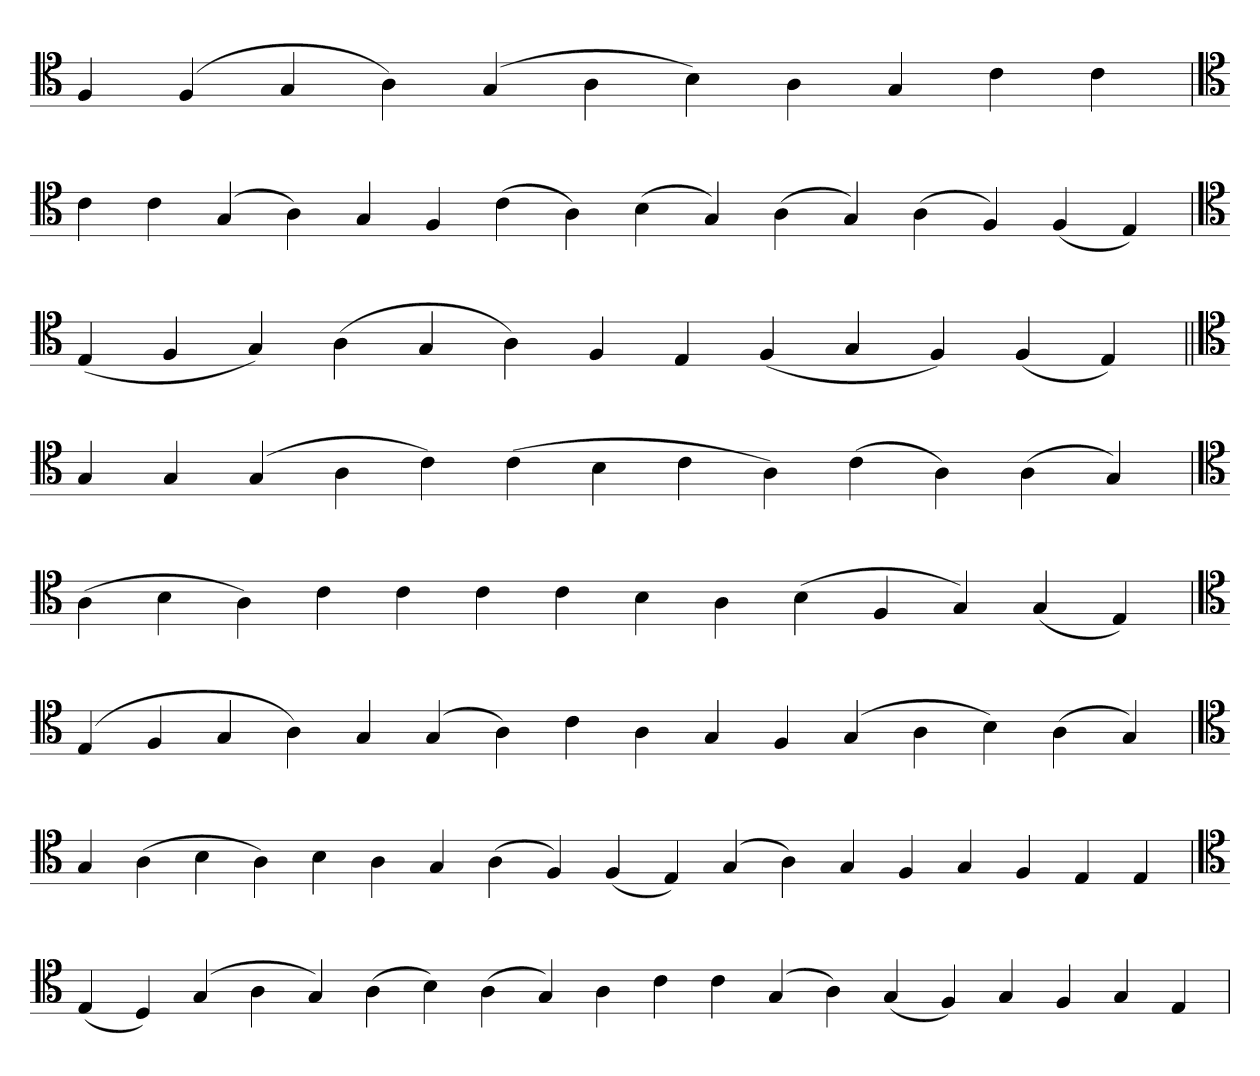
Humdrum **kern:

**kern
*part1
*staff1
*clefC4
=
4F
(4F
4G
4A)
(4G
4A
4B)
4A
4G
4c
4c
=`
*clefC4
4c
4c
(4G
4A)
4G
4F
(4c
4A)
(4B
4G)
(4A
4G)
(4A
4F)
(4F
4E)
='
*clefC4
(4E
4F
4G)
(4A
4G
4A)
4F
4E
(4F
4G
4F)
(4F
4E)
=||
*clefC4
4G
4G
(4G
4A
4c)
(4c
4B
4c
4A)
(4c
4A)
(4A
4G)
=`
*clefC4
(4A
4B
4A)
4c
4c
4c
4c
4B
4A
(4B
4F
4G)
(4G
4E)
='
*clefC4
(4E
4F
4G
4A)
4G
(4G
4A)
4c
4A
4G
4F
(4G
4A
4B)
(4A
4G)
=`
*clefC4
4G
(4A
4B
4A)
4B
4A
4G
(4A
4F)
(4F
4E)
(4G
4A)
4G
4F
4G
4F
4E
4E
=
*clefC4
(4E
4D)
(4G
4A
4G)
(4A
4B)
(4A
4G)
4A
4c
4c
(4G
4A)
(4G
4F)
4G
4F
4G
4E
='
*-
